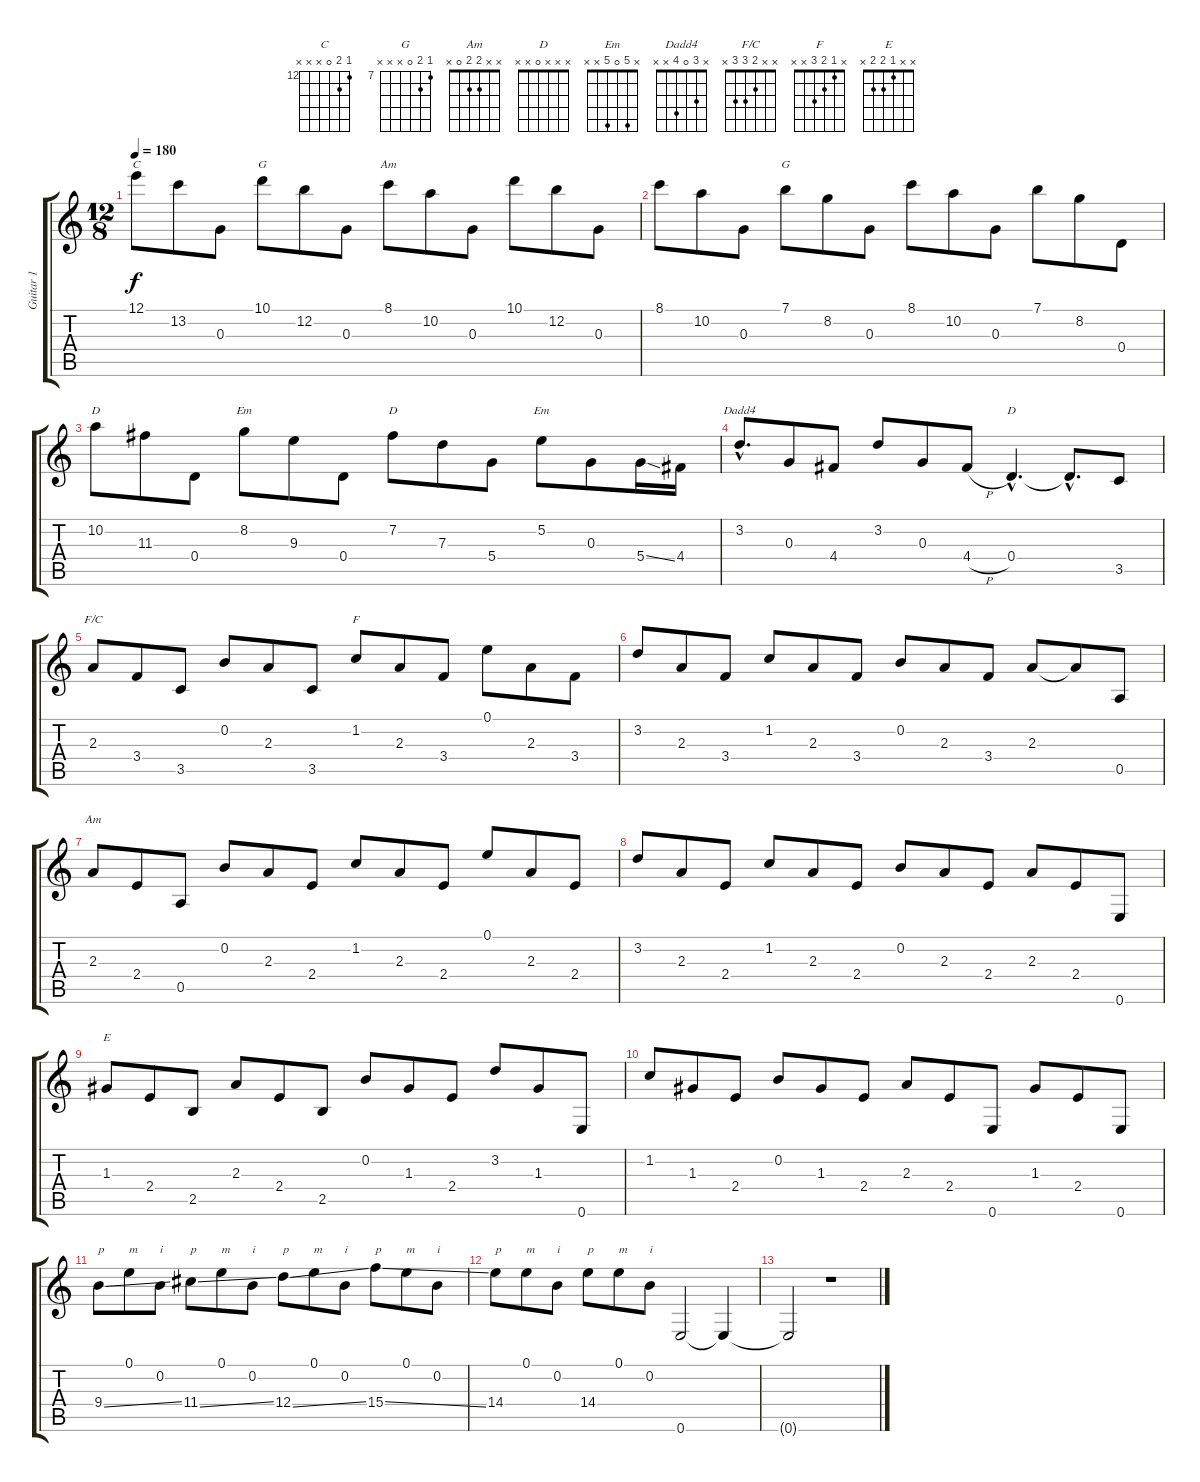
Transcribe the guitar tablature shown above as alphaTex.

\track ("Guitar 1" "Guitar 1") {instrument electricguitarmuted}
\staff {score tabs}
\tuning (E4 B3 G3 D3 A2 E2) {hide}
\chord ("C" 12 13 0 x x x) {firstfret 12}
\chord ("G" 10 12 0 x x x) {firstfret 10}
\chord ("Am" 8 10 0 x x x) {firstfret 8}
\chord ("G" 7 8 0 x x x) {firstfret 7}
\chord ("D" x 10 11 0 x x) {firstfret 10}
\chord ("Em" x 8 9 0 x x) {firstfret 8}
\chord ("D" x 7 7 5 x x) {firstfret 5}
\chord ("Em" x 5 0 5 x x)
\chord ("Dadd4" x 3 0 4 x x)
\chord ("D" x x x 0 x x)
\chord ("F/C" x x 2 3 3 x)
\chord ("F" x 1 2 3 x x)
\chord ("Am" x x 2 2 0 x)
\chord ("E" x x 1 2 2 x)
\ts (12 8)
\tempo 180
\clef g2
\ks c
12.1.8{ch "C" dy f} 13.2.8 0.3.8 10.1.8{ch "G"} 12.2.8 0.3.8 8.1.8{ch "Am"} 10.2.8 0.3.8 10.1.8 12.2.8 0.3.8 |
8.1.8 10.2.8 0.3.8 7.1.8{ch "G"} 8.2.8 0.3.8 8.1.8 10.2.8 0.3.8 7.1.8 8.2.8 0.4.8 |
10.2.8{ch "D"} 11.3.8 0.4.8 8.2.8{ch "Em"} 9.3.8 0.4.8 7.2.8{ch "D"} 7.3.8 5.4.8 5.2.8{ch "Em"} 0.3.8 5.4{ss}.16 4.4.16 |
3.2{hac}.8{d ch "Dadd4"} 0.3.8 4.4.8 3.2.8 0.3.8 4.4{h}.8 0.4{hac}.4{d ch "D"} 0.4{hac t}.8{d} 3.5.8 |
2.3.8{ch "F/C"} 3.4.8 3.5.8 0.2.8 2.3.8 3.5.8 1.2.8{ch "F"} 2.3.8 3.4.8 0.1.8 2.3.8 3.4.8 |
3.2.8 2.3.8 3.4.8 1.2.8 2.3.8 3.4.8 0.2.8 2.3.8 3.4.8 2.3.8 2.3{t}.8 0.5.8 |
2.3.8{ch "Am"} 2.4.8 0.5.8 0.2.8 2.3.8 2.4.8 1.2.8 2.3.8 2.4.8 0.1.8 2.3.8 2.4.8 |
3.2.8 2.3.8 2.4.8 1.2.8 2.3.8 2.4.8 0.2.8 2.3.8 2.4.8 2.3.8 2.4.8 0.6.8 |
1.3.8{ch "E"} 2.4.8 2.5.8 2.3.8 2.4.8 2.5.8 0.2.8 1.3.8 2.4.8 3.2.8 1.3.8 0.6.8 |
1.2.8 1.3.8 2.4.8 0.2.8 1.3.8 2.4.8 2.3.8 2.4.8 0.6.8 1.3.8 2.4.8 0.6.8 |
9.4{ss}.8{txt "p"} 0.1.8{txt "m"} 0.2.8{txt "i"} 11.4{ss}.8{txt "p"} 0.1.8{txt "m"} 0.2.8{txt "i"} 12.4{ss}.8{txt "p"} 0.1.8{txt "m"} 0.2.8{txt "i"} 15.4{ss}.8{txt "p"} 0.1.8{txt "m"} 0.2.8{txt "i"} |
14.4.8{txt "p"} 0.1.8{txt "m"} 0.2.8{txt "i"} 14.4.8{txt "p"} 0.1.8{txt "m"} 0.2.8{txt "i"} 0.6.2 0.6{t}.4 |
0.6{t}.2 r.1
